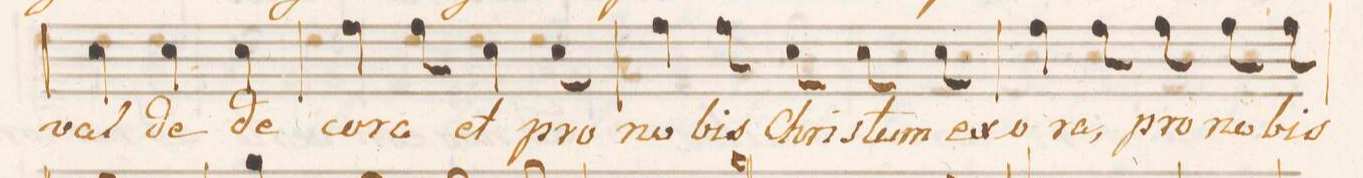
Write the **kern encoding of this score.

**kern	**text	**dynam
*I"Basso.	*	*
*clefF4	*	*
*k[b-e-a-d-]	*	*
*M3/4	*	*
4E-\	val-	.
4E-\	-de	.
4E-\	de-	.
=22	=22	=22
4A-\	-co-	.
8A-\	-ra	.
4E-\	et	.
8E-\	pro	.
=23	=23	=23
4A-\	no-	.
8A-\	-bis	.
8E-\	Chris-	.
8E-\	-tum	.
8E-\	ex	.
=24	=24	=24
4A-\	o-	.
8A-\	-ra,	.
8A-\	pro	.
8A-\	no-	.
8A-\	-bis	.
=25	=25	=25
*-	*-	*-
